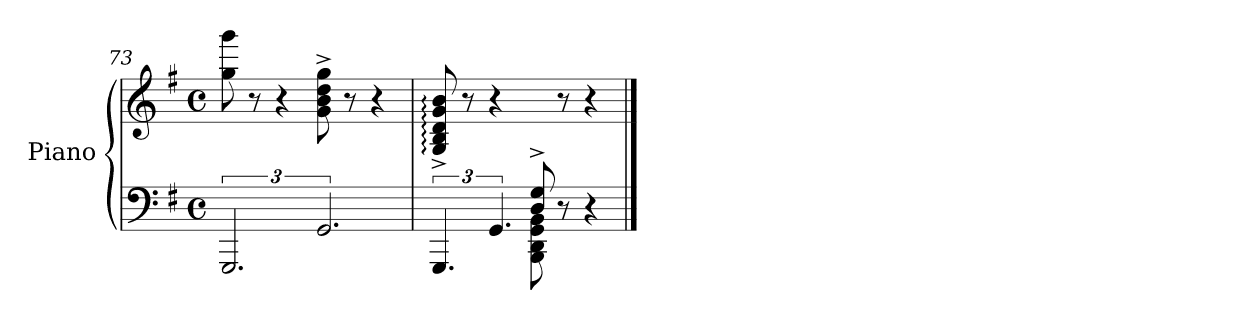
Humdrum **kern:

**kern	**kern
*part1	*part1
*staff2	*staff1
*I"Piano	*
*I'Pno.	*
*clefF4	*clefG2
*k[f#]	*k[f#]
*M4/4	*M4/4
*met(c)	*met(c)
=73	=73
3.GGG	8gg\ 8ggg\
.	8r
.	4r
3.GG	8g\^ 8b\^ 8dd\^ 8gg\^
.	8r
.	4r
=74	=74
*^	*
2ryy	6.GGG/	8G/:^ 8B/:^ 8d/:^ 8g/:^ 8b/:^
.	.	8r
.	6.GG/	4r
8D/^ 8G/^	8BBB\ 8DD\ 8GG\ 8BB\	8ryy
4.ryy	8r	8r
.	4r	4r
*v	*v	*
==	==
*-	*-
